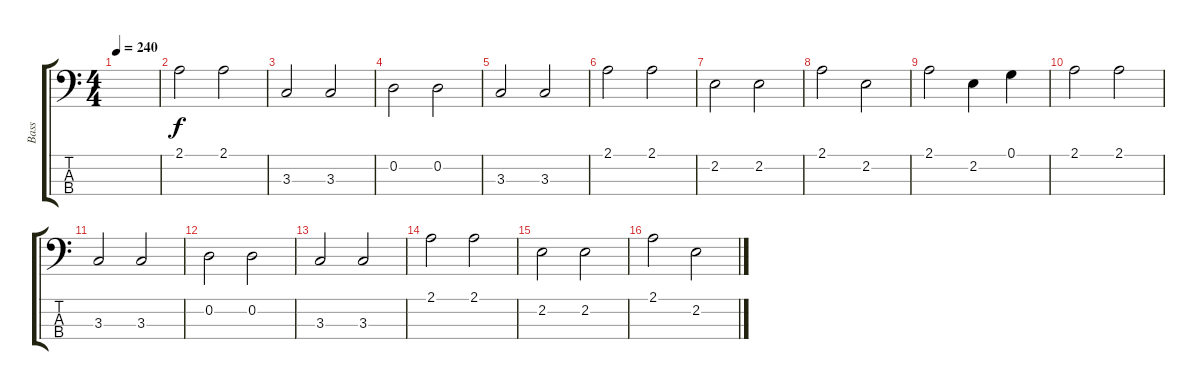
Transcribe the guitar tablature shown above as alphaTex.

\track ("Bass" "Bass") {instrument electricbassfinger}
\staff {score tabs}
\tuning (G2 D2 A1 E1) {hide}
\ts (4 4)
\tempo 240
\clef f4
\ks c
|
2.1.2 2.1.2 |
3.3.2 3.3.2 |
0.2.2 0.2.2 |
3.3.2 3.3.2 |
2.1.2 2.1.2 |
2.2.2 2.2.2 |
2.1.2 2.2.2 |
2.1.2 2.2.4 0.1.4 |
2.1.2 2.1.2 |
3.3.2 3.3.2 |
0.2.2 0.2.2 |
3.3.2 3.3.2 |
2.1.2 2.1.2 |
2.2.2 2.2.2 |
2.1.2 2.2.2
